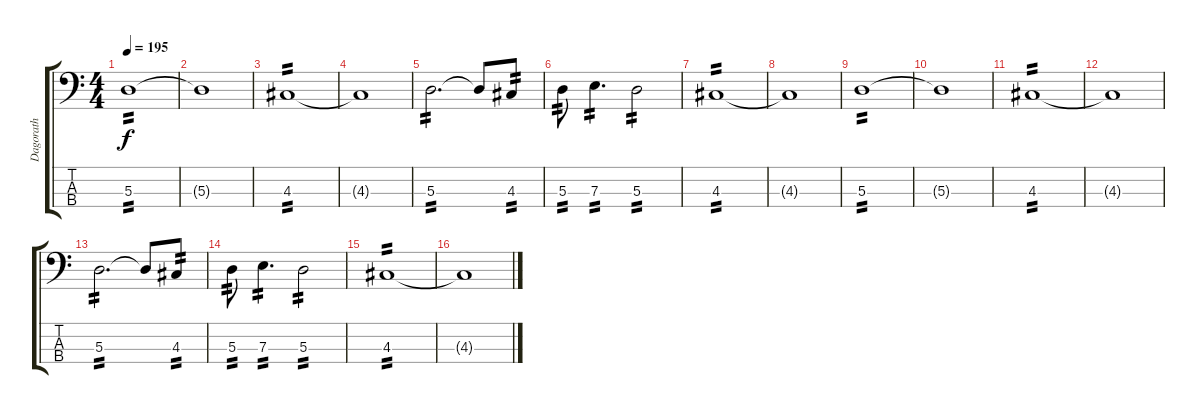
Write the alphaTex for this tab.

\track ("Dagorath" "Dagorath") {instrument electricbasspick}
\staff {score tabs}
\tuning (G2 D2 A1 E1) {hide}
\ts (4 4)
\tempo 195
\clef f4
\ks c
5.3.1{tp 2 dy f} |
5.3{t}.1 |
4.3.1{tp 2} |
4.3{t}.1 |
5.3.2{d tp 2} 5.3{t}.8 4.3.8{tp 2} |
5.3.8{tp 2} 7.3.4{d tp 2} 5.3.2{tp 2} |
4.3.1{tp 2} |
4.3{t}.1 |
5.3.1{tp 2} |
5.3{t}.1 |
4.3.1{tp 2} |
4.3{t}.1 |
5.3.2{d tp 2} 5.3{t}.8 4.3.8{tp 2} |
5.3.8{tp 2} 7.3.4{d tp 2} 5.3.2{tp 2} |
4.3.1{tp 2} |
4.3{t}.1
